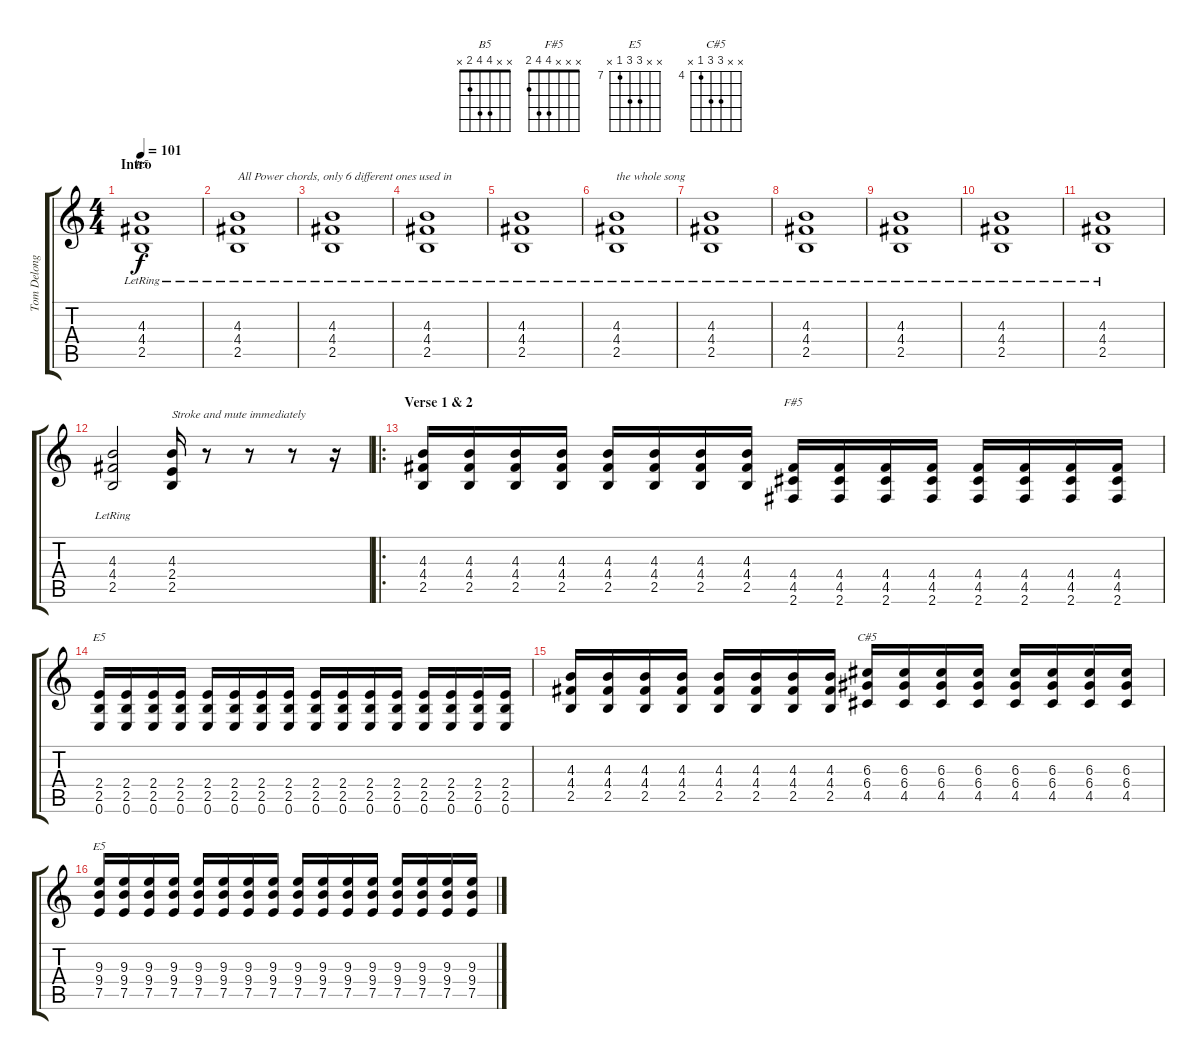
\track ("Tom Delonge" "Tom Delong") {instrument overdrivenguitar}
\staff {score tabs}
\tuning (E4 B3 G3 D3 A2 E2) {hide}
\chord ("B5" x x 4 4 2 x)
\chord ("F#5" x x x 4 4 2)
\chord ("E5" x x x 2 2 0)
\chord ("C#5" x x 6 6 4 x) {firstfret 4}
\chord ("E5" x x 9 9 7 x) {firstfret 7}
\ts (4 4)
\section ("" "Intro")
\tempo 101
\clef g2
\ks c
(4.3{lr} 4.4{lr} 2.5{lr}).1{ch "B5" dy f instrument overdrivenguitar} |
(4.3{lr} 4.4{lr} 2.5{lr}).1{txt "All Power chords, only 6 different ones used in"} |
(4.3{lr} 4.4{lr} 2.5{lr}).1 |
(4.3{lr} 4.4{lr} 2.5{lr}).1 |
(4.3{lr} 4.4{lr} 2.5{lr}).1 |
(4.3{lr} 4.4{lr} 2.5{lr}).1{txt "the whole song"} |
(4.3{lr} 4.4{lr} 2.5{lr}).1 |
(4.3{lr} 4.4{lr} 2.5{lr}).1 |
(4.3{lr} 4.4{lr} 2.5{lr}).1 |
(4.3{lr} 4.4{lr} 2.5{lr}).1 |
(4.3{lr} 4.4{lr} 2.5{lr}).1 |
(4.3{lr} 4.4{lr} 2.5{lr}).2 (4.3 2.4 2.5).16{txt "Stroke and mute immediately"} r.8 r.8 r.8 r.16 |
\ro
\section ("" "Verse 1 & 2")
(4.3 4.4 2.5).16 (4.3 4.4 2.5).16 (4.3 4.4 2.5).16 (4.3 4.4 2.5).16 (4.3 4.4 2.5).16 (4.3 4.4 2.5).16 (4.3 4.4 2.5).16 (4.3 4.4 2.5).16 (4.4 4.5 2.6).16{ch "F#5"} (4.4 4.5 2.6).16 (4.4 4.5 2.6).16 (4.4 4.5 2.6).16 (4.4 4.5 2.6).16 (4.4 4.5 2.6).16 (4.4 4.5 2.6).16 (4.4 4.5 2.6).16 |
(2.4 2.5 0.6).16{ch "E5"} (2.4 2.5 0.6).16 (2.4 2.5 0.6).16 (2.4 2.5 0.6).16 (2.4 2.5 0.6).16 (2.4 2.5 0.6).16 (2.4 2.5 0.6).16 (2.4 2.5 0.6).16 (2.4 2.5 0.6).16 (2.4 2.5 0.6).16 (2.4 2.5 0.6).16 (2.4 2.5 0.6).16 (2.4 2.5 0.6).16 (2.4 2.5 0.6).16 (2.4 2.5 0.6).16 (2.4 2.5 0.6).16 |
(4.3 4.4 2.5).16 (4.3 4.4 2.5).16 (4.3 4.4 2.5).16 (4.3 4.4 2.5).16 (4.3 4.4 2.5).16 (4.3 4.4 2.5).16 (4.3 4.4 2.5).16 (4.3 4.4 2.5).16 (6.3 6.4 4.5).16{ch "C#5"} (6.3 6.4 4.5).16 (6.3 6.4 4.5).16 (6.3 6.4 4.5).16 (6.3 6.4 4.5).16 (6.3 6.4 4.5).16 (6.3 6.4 4.5).16 (6.3 6.4 4.5).16 |
(9.3 9.4 7.5).16{ch "E5"} (9.3 9.4 7.5).16 (9.3 9.4 7.5).16 (9.3 9.4 7.5).16 (9.3 9.4 7.5).16 (9.3 9.4 7.5).16 (9.3 9.4 7.5).16 (9.3 9.4 7.5).16 (9.3 9.4 7.5).16 (9.3 9.4 7.5).16 (9.3 9.4 7.5).16 (9.3 9.4 7.5).16 (9.3 9.4 7.5).16 (9.3 9.4 7.5).16 (9.3 9.4 7.5).16 (9.3 9.4 7.5).16
